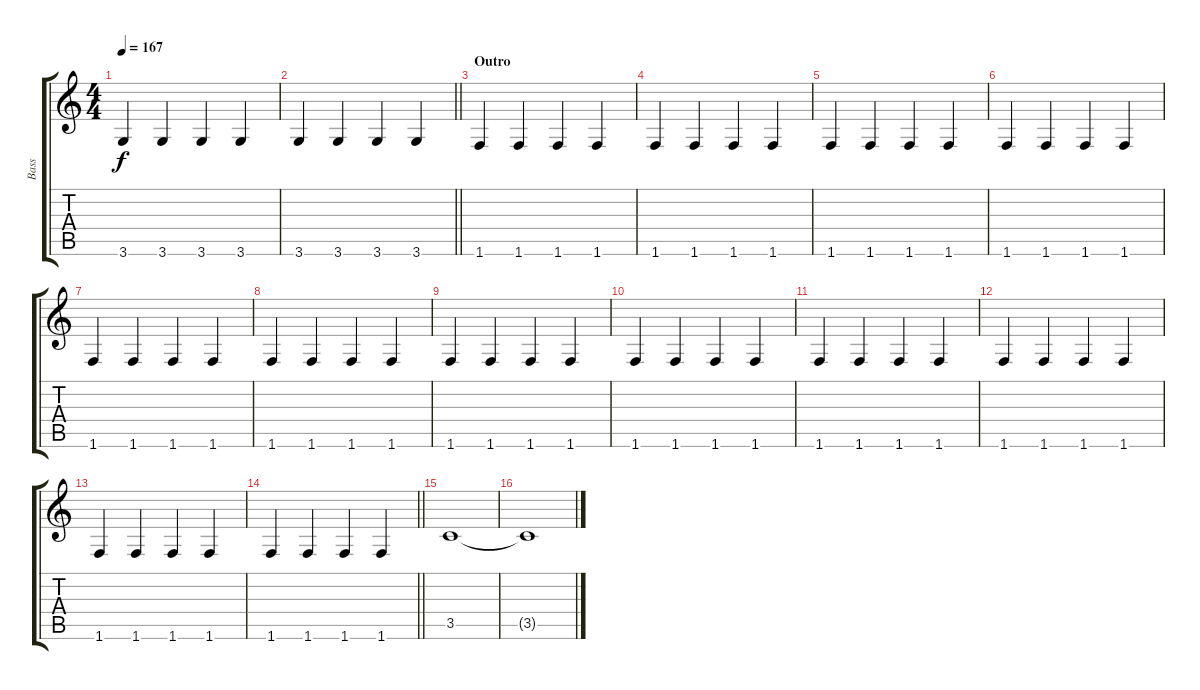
\track ("Bass" "Bass") {instrument electricbassfinger}
\staff {score tabs}
\tuning (E4 B3 G3 D3 A2 E2) {hide}
\ts (4 4)
\tempo 167
\clef g2
\ks c
3.6.4{dy f} 3.6.4 3.6.4 3.6.4 |
\barLineRight lightlight
3.6.4 3.6.4 3.6.4 3.6.4 |
\section ("" "Outro")
1.6.4 1.6.4 1.6.4 1.6.4 |
1.6.4 1.6.4 1.6.4 1.6.4 |
1.6.4 1.6.4 1.6.4 1.6.4 |
1.6.4 1.6.4 1.6.4 1.6.4 |
1.6.4 1.6.4 1.6.4 1.6.4 |
1.6.4 1.6.4 1.6.4 1.6.4 |
1.6.4 1.6.4 1.6.4 1.6.4 |
1.6.4 1.6.4 1.6.4 1.6.4 |
1.6.4 1.6.4 1.6.4 1.6.4 |
1.6.4 1.6.4 1.6.4 1.6.4 |
1.6.4 1.6.4 1.6.4 1.6.4 |
\barLineRight lightlight
1.6.4 1.6.4 1.6.4 1.6.4 |
3.5.1 |
3.5{t}.1
